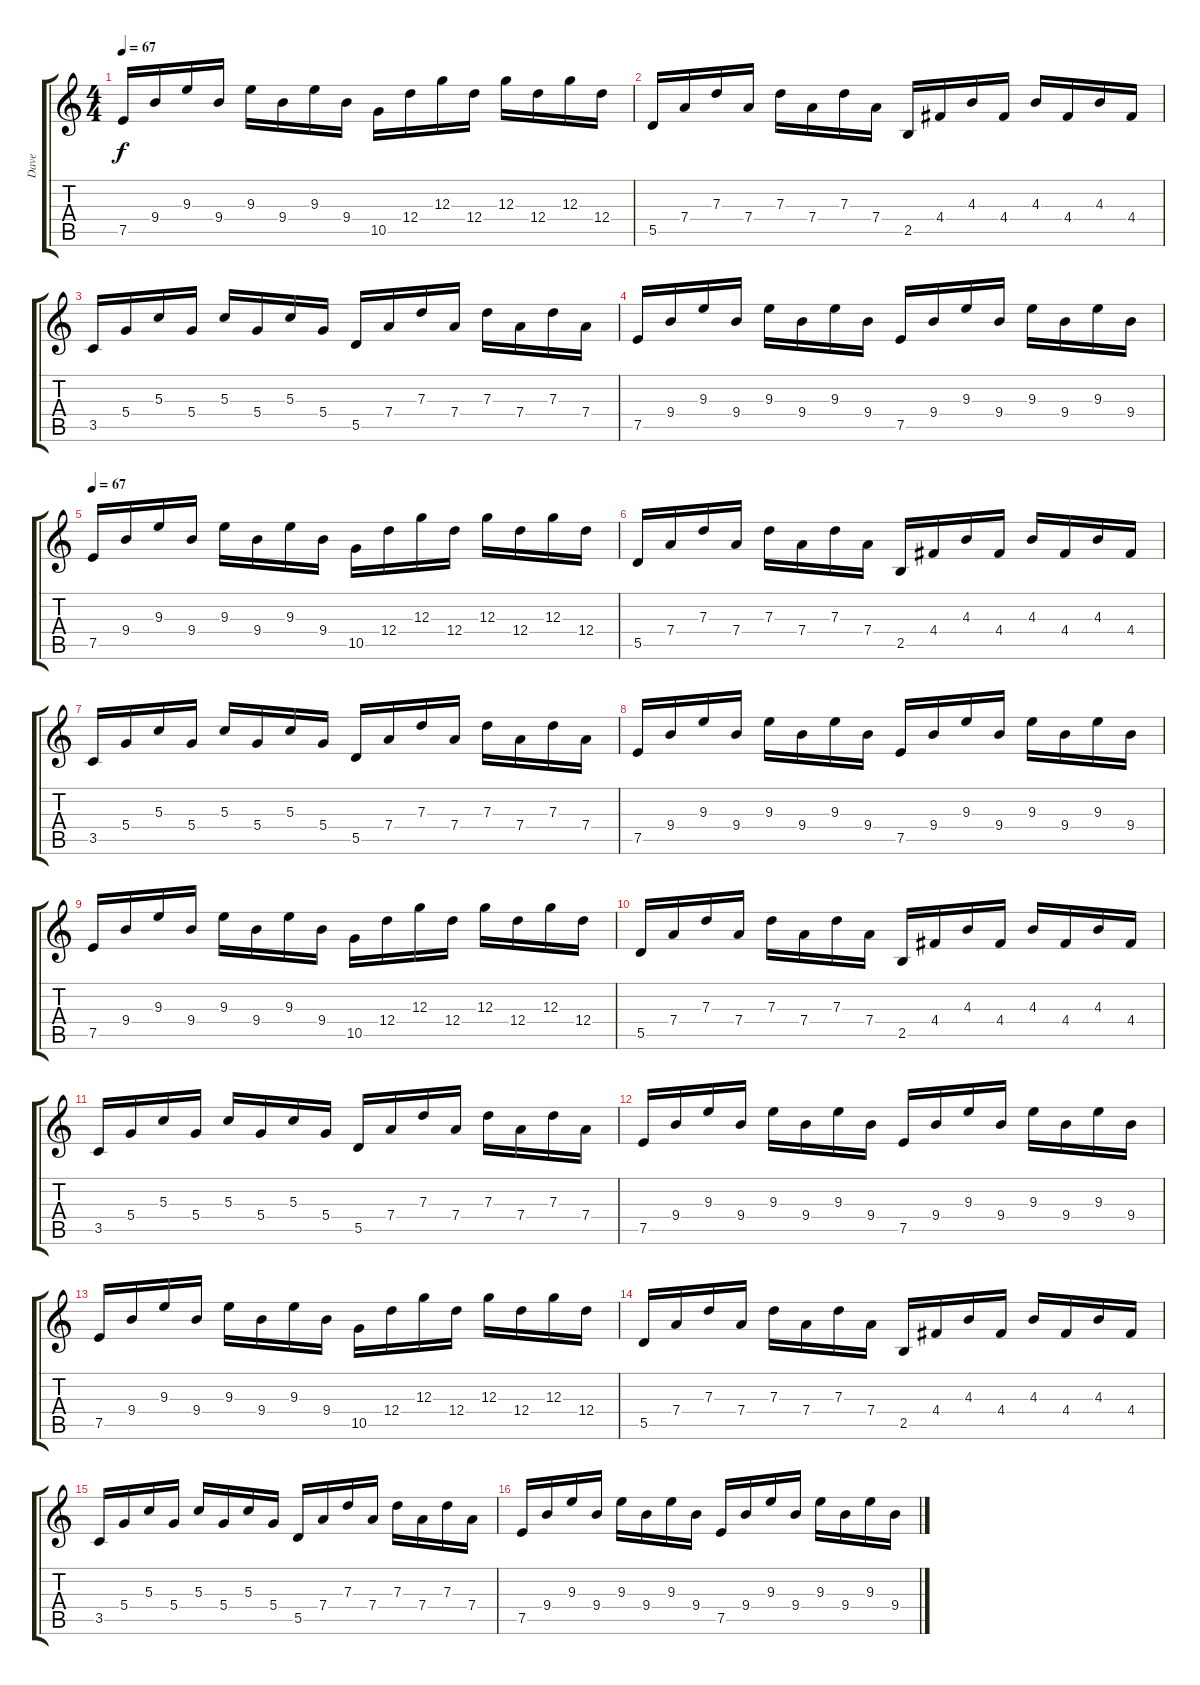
\track ("Dave" "Dave") {instrument acousticguitarnylon}
\staff {score tabs}
\tuning (E4 B3 G3 D3 A2 E2) {hide}
\ts (4 4)
\tempo 67
\clef g2
\ks c
7.5.16{dy f volume 8 instrument acousticguitarsteel} 9.4.16 9.3.16 9.4.16 9.3.16 9.4.16 9.3.16 9.4.16 10.5.16 12.4.16 12.3.16 12.4.16 12.3.16 12.4.16 12.3.16 12.4.16 |
5.5.16 7.4.16 7.3.16 7.4.16 7.3.16 7.4.16 7.3.16 7.4.16 2.5.16 4.4.16 4.3.16 4.4.16 4.3.16 4.4.16 4.3.16 4.4.16 |
3.5.16 5.4.16 5.3.16 5.4.16 5.3.16 5.4.16 5.3.16 5.4.16 5.5.16 7.4.16 7.3.16 7.4.16 7.3.16 7.4.16 7.3.16 7.4.16 |
7.5.16 9.4.16 9.3.16 9.4.16 9.3.16 9.4.16 9.3.16 9.4.16 7.5.16 9.4.16 9.3.16 9.4.16 9.3.16 9.4.16 9.3.16 9.4.16 |
\tempo 67
7.5.16 9.4.16 9.3.16 9.4.16 9.3.16 9.4.16 9.3.16 9.4.16 10.5.16 12.4.16 12.3.16 12.4.16 12.3.16 12.4.16 12.3.16 12.4.16 |
5.5.16 7.4.16 7.3.16 7.4.16 7.3.16 7.4.16 7.3.16 7.4.16 2.5.16 4.4.16 4.3.16 4.4.16 4.3.16 4.4.16 4.3.16 4.4.16 |
3.5.16 5.4.16 5.3.16 5.4.16 5.3.16 5.4.16 5.3.16 5.4.16 5.5.16 7.4.16 7.3.16 7.4.16 7.3.16 7.4.16 7.3.16 7.4.16 |
7.5.16 9.4.16 9.3.16 9.4.16 9.3.16 9.4.16 9.3.16 9.4.16 7.5.16 9.4.16 9.3.16 9.4.16 9.3.16 9.4.16 9.3.16 9.4.16 |
7.5.16 9.4.16 9.3.16 9.4.16 9.3.16 9.4.16 9.3.16 9.4.16 10.5.16 12.4.16 12.3.16 12.4.16 12.3.16 12.4.16 12.3.16 12.4.16 |
5.5.16 7.4.16 7.3.16 7.4.16 7.3.16 7.4.16 7.3.16 7.4.16 2.5.16 4.4.16 4.3.16 4.4.16 4.3.16 4.4.16 4.3.16 4.4.16 |
3.5.16 5.4.16 5.3.16 5.4.16 5.3.16 5.4.16 5.3.16 5.4.16 5.5.16 7.4.16 7.3.16 7.4.16 7.3.16 7.4.16 7.3.16 7.4.16 |
7.5.16 9.4.16 9.3.16 9.4.16 9.3.16 9.4.16 9.3.16 9.4.16 7.5.16 9.4.16 9.3.16 9.4.16 9.3.16 9.4.16 9.3.16 9.4.16 |
7.5.16 9.4.16 9.3.16 9.4.16 9.3.16 9.4.16 9.3.16 9.4.16 10.5.16 12.4.16 12.3.16 12.4.16 12.3.16 12.4.16 12.3.16 12.4.16 |
5.5.16 7.4.16 7.3.16 7.4.16 7.3.16 7.4.16 7.3.16 7.4.16 2.5.16 4.4.16 4.3.16 4.4.16 4.3.16 4.4.16 4.3.16 4.4.16 |
3.5.16 5.4.16 5.3.16 5.4.16 5.3.16 5.4.16 5.3.16 5.4.16 5.5.16 7.4.16 7.3.16 7.4.16 7.3.16 7.4.16 7.3.16 7.4.16 |
7.5.16 9.4.16 9.3.16 9.4.16 9.3.16 9.4.16 9.3.16 9.4.16 7.5.16 9.4.16 9.3.16 9.4.16 9.3.16 9.4.16 9.3.16 9.4.16
